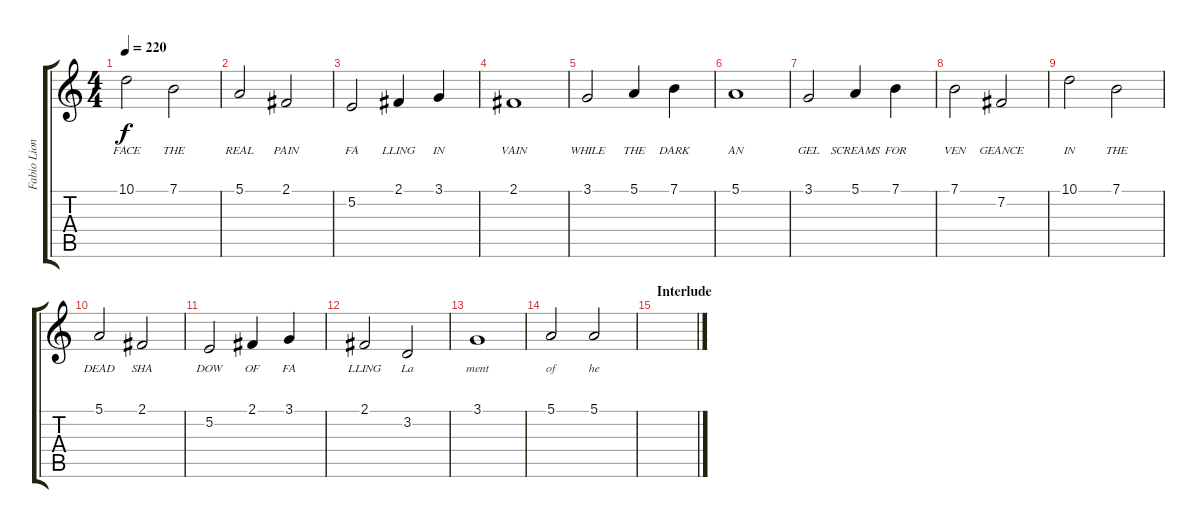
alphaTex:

\track ("Fabio Lione" "Fabio Lion") {instrument lead6voice}
\staff {score tabs}
\tuning (E4 B3 G3 D3 A2 E2) {hide}
\ts (4 4)
\tempo 220
\clef g2
\ks c
10.1.2{lyrics (0 "FACE") lyrics (1 "") lyrics (2 "") lyrics (3 "") lyrics (4 "") dy f} 7.1.2{lyrics (0 "THE") lyrics (1 "") lyrics (2 "") lyrics (3 "") lyrics (4 "")} |
5.1.2{lyrics (0 "REAL") lyrics (1 "") lyrics (2 "") lyrics (3 "") lyrics (4 "")} 2.1.2{lyrics (0 "PAIN") lyrics (1 "") lyrics (2 "") lyrics (3 "") lyrics (4 "")} |
5.2.2{lyrics (0 "FA") lyrics (1 "") lyrics (2 "") lyrics (3 "") lyrics (4 "")} 2.1.4{lyrics (0 "LLING") lyrics (1 "") lyrics (2 "") lyrics (3 "") lyrics (4 "")} 3.1.4{lyrics (0 "IN") lyrics (1 "") lyrics (2 "") lyrics (3 "") lyrics (4 "")} |
2.1.1{lyrics (0 "VAIN") lyrics (1 "") lyrics (2 "") lyrics (3 "") lyrics (4 "")} |
3.1.2{lyrics (0 "WHILE") lyrics (1 "") lyrics (2 "") lyrics (3 "") lyrics (4 "")} 5.1.4{lyrics (0 "THE") lyrics (1 "") lyrics (2 "") lyrics (3 "") lyrics (4 "")} 7.1.4{lyrics (0 "DARK") lyrics (1 "") lyrics (2 "") lyrics (3 "") lyrics (4 "")} |
5.1.1{lyrics (0 "AN") lyrics (1 "") lyrics (2 "") lyrics (3 "") lyrics (4 "")} |
3.1.2{lyrics (0 "GEL") lyrics (1 "") lyrics (2 "") lyrics (3 "") lyrics (4 "")} 5.1.4{lyrics (0 "SCREAMS") lyrics (1 "") lyrics (2 "") lyrics (3 "") lyrics (4 "")} 7.1.4{lyrics (0 "FOR") lyrics (1 "") lyrics (2 "") lyrics (3 "") lyrics (4 "")} |
7.1.2{lyrics (0 "VEN") lyrics (1 "") lyrics (2 "") lyrics (3 "") lyrics (4 "")} 7.2.2{lyrics (0 "GEANCE") lyrics (1 "") lyrics (2 "") lyrics (3 "") lyrics (4 "")} |
10.1.2{lyrics (0 "IN") lyrics (1 "") lyrics (2 "") lyrics (3 "") lyrics (4 "")} 7.1.2{lyrics (0 "THE") lyrics (1 "") lyrics (2 "") lyrics (3 "") lyrics (4 "")} |
5.1.2{lyrics (0 "DEAD") lyrics (1 "") lyrics (2 "") lyrics (3 "") lyrics (4 "")} 2.1.2{lyrics (0 "SHA") lyrics (1 "") lyrics (2 "") lyrics (3 "") lyrics (4 "")} |
5.2.2{lyrics (0 "DOW") lyrics (1 "") lyrics (2 "") lyrics (3 "") lyrics (4 "")} 2.1.4{lyrics (0 "OF") lyrics (1 "") lyrics (2 "") lyrics (3 "") lyrics (4 "")} 3.1.4{lyrics (0 "FA") lyrics (1 "") lyrics (2 "") lyrics (3 "") lyrics (4 "")} |
2.1.2{lyrics (0 "LLING") lyrics (1 "") lyrics (2 "") lyrics (3 "") lyrics (4 "")} 3.2.2{lyrics (0 "La") lyrics (1 "") lyrics (2 "") lyrics (3 "") lyrics (4 "")} |
3.1.1{lyrics (0 "ment") lyrics (1 "") lyrics (2 "") lyrics (3 "") lyrics (4 "")} |
5.1.2{lyrics (0 "of") lyrics (1 "") lyrics (2 "") lyrics (3 "") lyrics (4 "")} 5.1.2{lyrics (0 "he") lyrics (1 "") lyrics (2 "") lyrics (3 "") lyrics (4 "")} |
\section ("" "Interlude")
